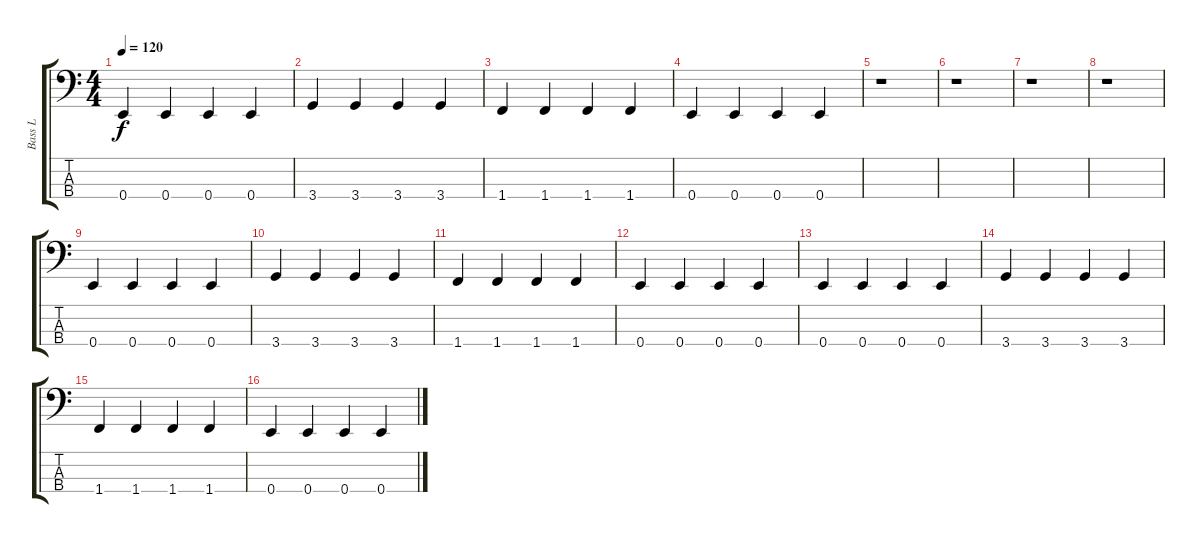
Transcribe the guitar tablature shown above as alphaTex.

\track ("Bass L" "Bass L") {instrument acousticbass}
\staff {score tabs}
\tuning (G2 D2 A1 E1) {hide}
\ts (4 4)
\tempo 120
\clef f4
\ks c
0.4.4{dy f} 0.4.4 0.4.4 0.4.4 |
3.4.4 3.4.4 3.4.4 3.4.4 |
1.4.4 1.4.4 1.4.4 1.4.4 |
0.4.4 0.4.4 0.4.4 0.4.4 |
r.1 |
r.1 |
r.1 |
r.1 |
0.4.4 0.4.4 0.4.4 0.4.4 |
3.4.4 3.4.4 3.4.4 3.4.4 |
1.4.4 1.4.4 1.4.4 1.4.4 |
0.4.4 0.4.4 0.4.4 0.4.4 |
0.4.4 0.4.4 0.4.4 0.4.4 |
3.4.4 3.4.4 3.4.4 3.4.4 |
1.4.4 1.4.4 1.4.4 1.4.4 |
0.4.4 0.4.4 0.4.4 0.4.4
